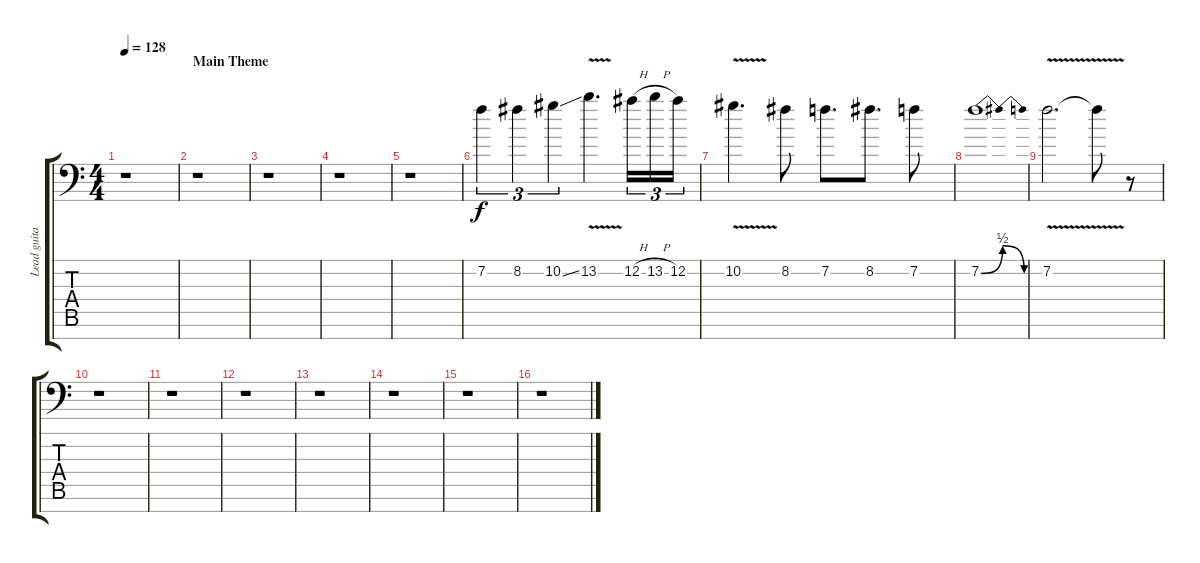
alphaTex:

\track ("Lead guitar 2" "Lead guita") {instrument overdrivenguitar}
\staff {score tabs}
\tuning (Eb4 Bb3 Gb3 Db3 Ab2 Eb2 Bb1) {hide}
\ts (4 4)
\tempo 128
\clef f4
\ks c
r.1{dy f} |
\section ("" "Main Theme")
r.1 |
r.1 |
r.1 |
r.1 |
7.2.4{tu (3 2)} 8.2.4{tu (3 2)} 10.2{ss}.4{tu (3 2)} 13.2{v}.4{d} 12.2{h}.16{tu (3 2)} 13.2{h}.16{tu (3 2)} 12.2.16{tu (3 2)} |
10.2{v}.4{d} 8.2.8 7.2.8{d} 8.2.8{d} 7.2.8 |
7.2{be (bendrelease 0 0 15 2 45 2 60 0)}.1 |
7.2{v}.2{d} 7.2{t}.8 r.8 |
r.1 |
r.1 |
r.1 |
r.1 |
r.1 |
r.1 |
r.1
